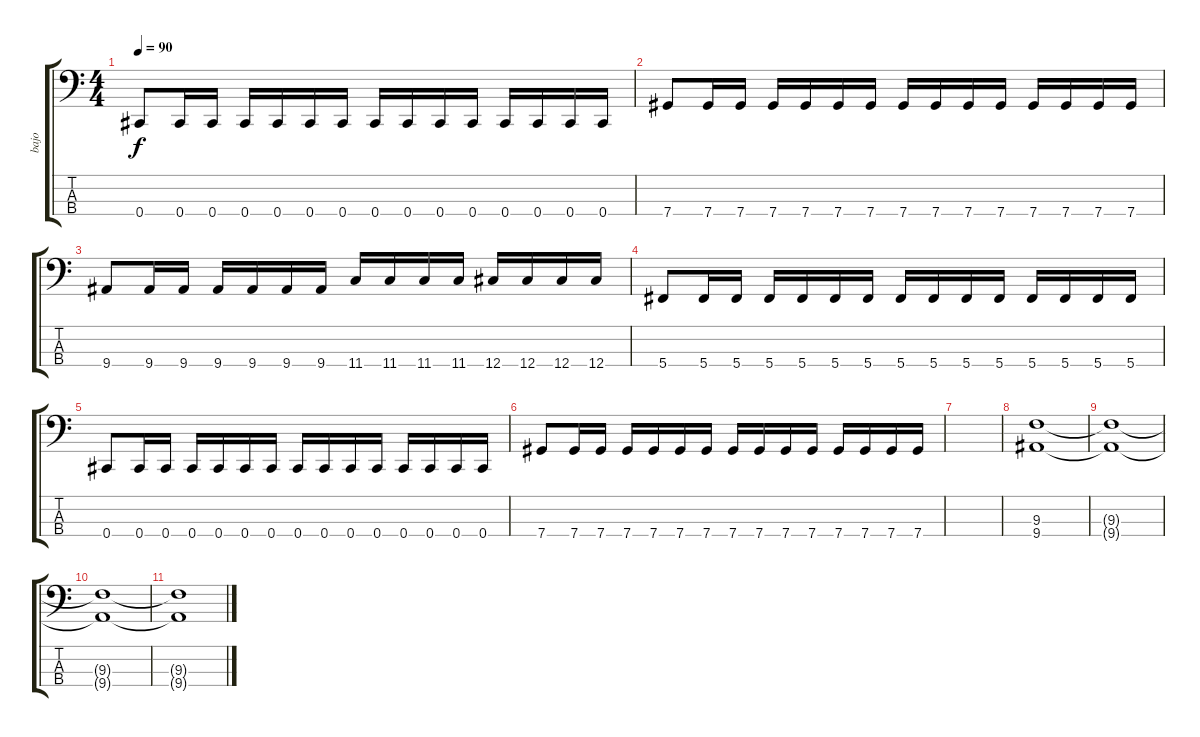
\track ("bajo" "bajo") {instrument electricbasspick}
\staff {score tabs}
\tuning (Gb2 Db2 Ab1 Db1) {hide}
\ts (4 4)
\tempo 90
\clef f4
\ks c
0.4.8{dy f} 0.4.16 0.4.16 0.4.16 0.4.16 0.4.16 0.4.16 0.4.16 0.4.16 0.4.16 0.4.16 0.4.16 0.4.16 0.4.16 0.4.16 |
7.4.8 7.4.16 7.4.16 7.4.16 7.4.16 7.4.16 7.4.16 7.4.16 7.4.16 7.4.16 7.4.16 7.4.16 7.4.16 7.4.16 7.4.16 |
9.4.8 9.4.16 9.4.16 9.4.16 9.4.16 9.4.16 9.4.16 11.4.16 11.4.16 11.4.16 11.4.16 12.4.16 12.4.16 12.4.16 12.4.16 |
5.4.8 5.4.16 5.4.16 5.4.16 5.4.16 5.4.16 5.4.16 5.4.16 5.4.16 5.4.16 5.4.16 5.4.16 5.4.16 5.4.16 5.4.16 |
0.4.8 0.4.16 0.4.16 0.4.16 0.4.16 0.4.16 0.4.16 0.4.16 0.4.16 0.4.16 0.4.16 0.4.16 0.4.16 0.4.16 0.4.16 |
7.4.8 7.4.16 7.4.16 7.4.16 7.4.16 7.4.16 7.4.16 7.4.16 7.4.16 7.4.16 7.4.16 7.4.16 7.4.16 7.4.16 7.4.16 |
|
(9.3 9.4).1 |
(9.3{t} 9.4{t}).1 |
(9.3{t} 9.4{t}).1 |
(9.3{t} 9.4{t}).1
